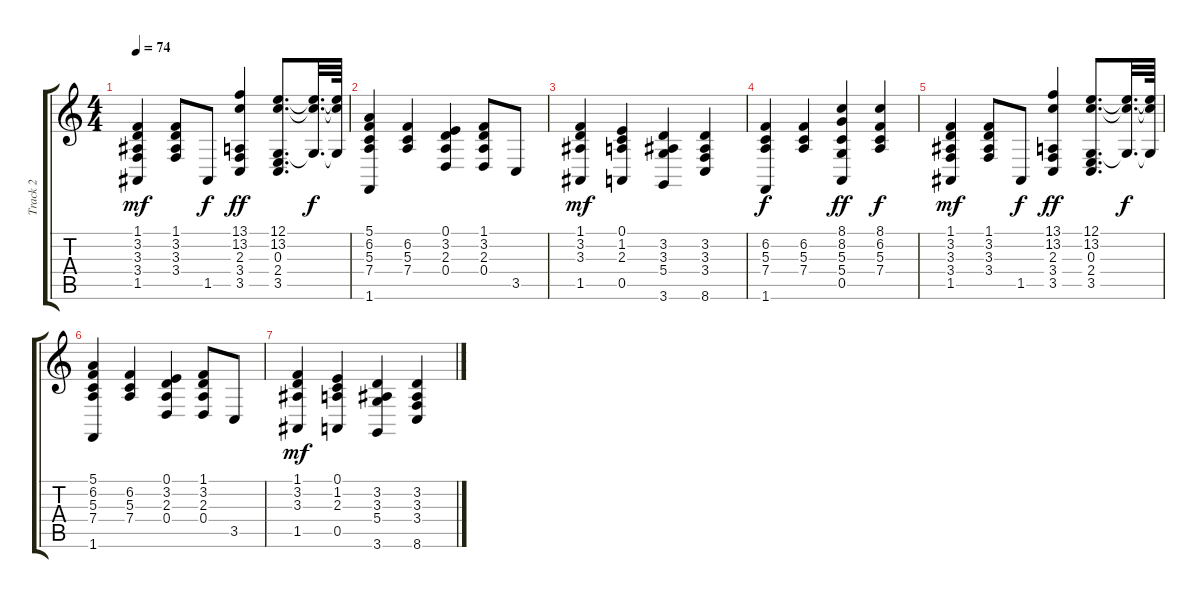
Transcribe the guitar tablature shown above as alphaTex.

\track ("Track 2" "Track 2") {instrument electricgrandpiano}
\staff {score tabs}
\tuning (E4 B3 G3 D3 A2 E2) {hide}
\ts (4 4)
\tempo 74
\clef g2
\ks c
(1.1 3.2 3.3 3.4 1.5).4{dy mf} (1.1 3.2 3.3 3.4).8 1.5.8{dy f} (13.1 13.2 2.3 3.4 3.5).4{dy ff} (12.1 13.2 0.3 2.4 3.5).8{d} (12.1{t} 13.2{t} 0.3{t}).32{d dy f} (12.1{t} 13.2{t} 0.3{t}).64 |
(5.1 6.2 5.3 7.4 1.6).4 (6.2 5.3 7.4).4 (0.1 3.2 2.3 0.4).4 (1.1 3.2 2.3 0.4).8 3.5.8 |
(1.1 3.2 3.3 1.5).4{dy mf} (0.1 1.2 2.3 0.5).4 (3.2 3.3 5.4 3.6).4 (3.2 3.3 3.4 8.6).4 |
(6.2 5.3 7.4 1.6).4{dy f} (6.2 5.3 7.4).4 (8.1 8.2 5.3 5.4 0.5).4{dy ff} (8.1 6.2 5.3 7.4).4{dy f} |
(1.1 3.2 3.3 3.4 1.5).4{dy mf} (1.1 3.2 3.3 3.4).8 1.5.8{dy f} (13.1 13.2 2.3 3.4 3.5).4{dy ff} (12.1 13.2 0.3 2.4 3.5).8{d} (12.1{t} 13.2{t} 0.3{t}).32{d dy f} (12.1{t} 13.2{t} 0.3{t}).64 |
(5.1 6.2 5.3 7.4 1.6).4 (6.2 5.3 7.4).4 (0.1 3.2 2.3 0.4).4 (1.1 3.2 2.3 0.4).8 3.5.8 |
(1.1 3.2 3.3 1.5).4{dy mf} (0.1 1.2 2.3 0.5).4 (3.2 3.3 5.4 3.6).4 (3.2 3.3 3.4 8.6).4
